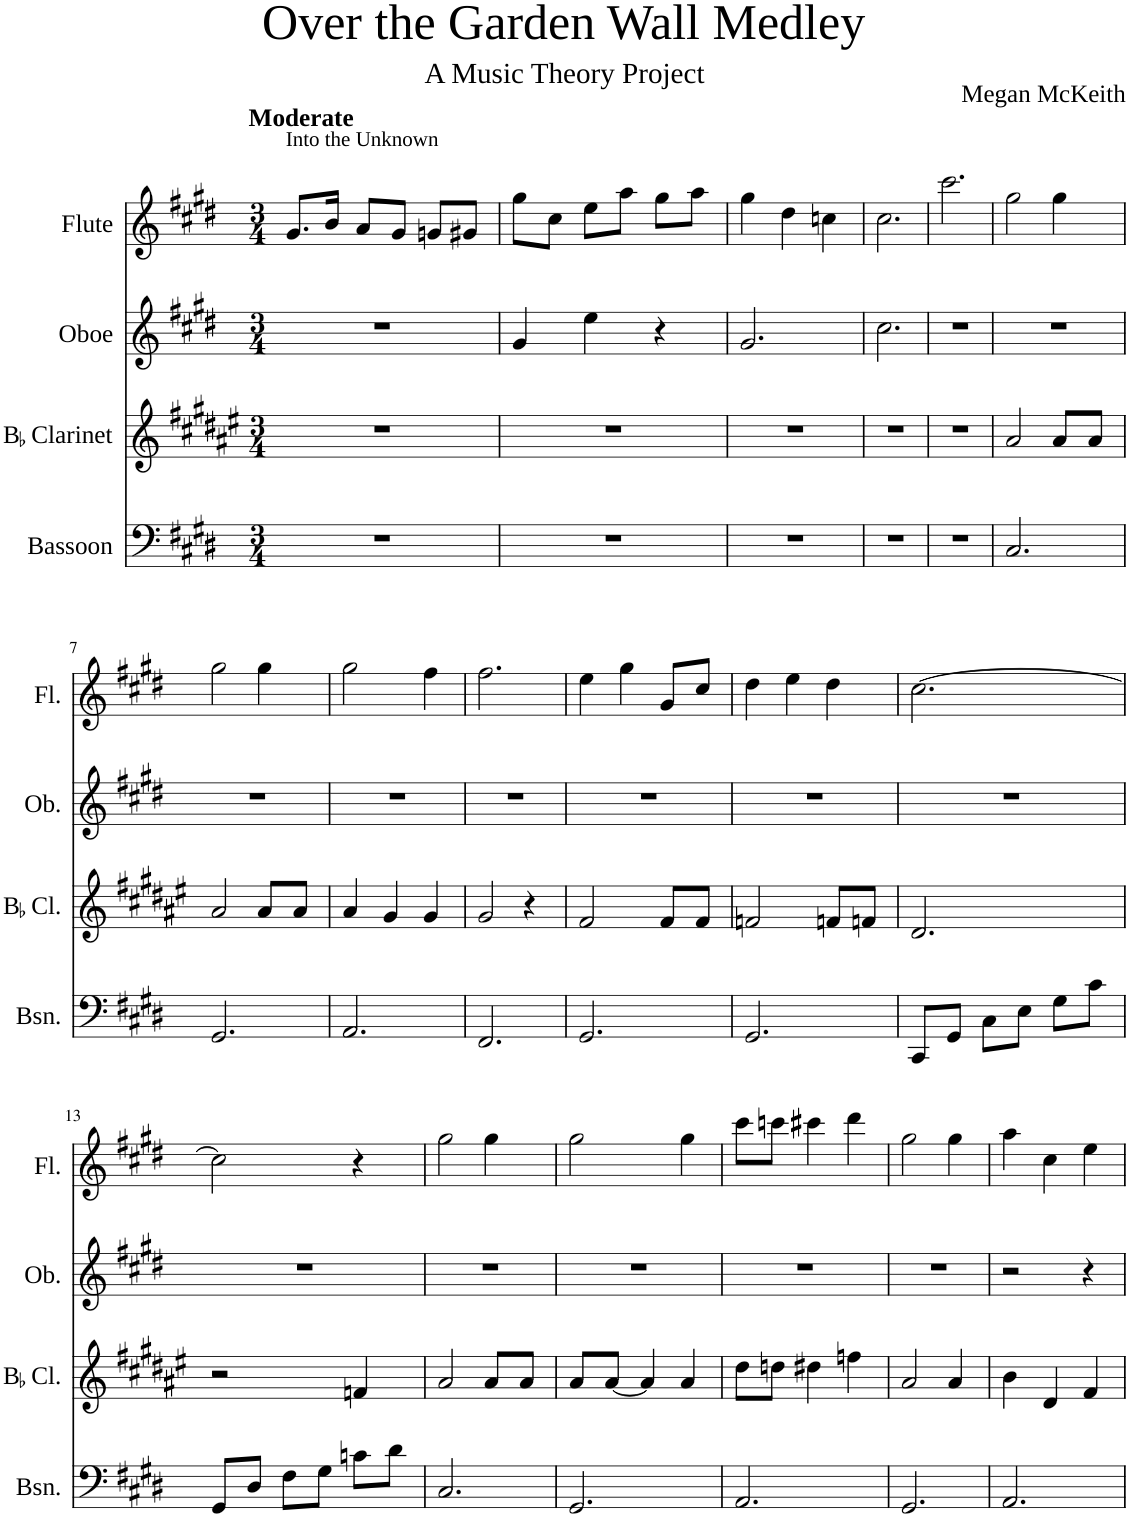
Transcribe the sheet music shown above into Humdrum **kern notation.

**kern	**kern	**kern	**kern
*part4	*part3	*part2	*part1
*staff4	*staff3	*staff2	*staff1
*I"Bassoon	*I"BaccidentalFlat Clarinet	*I"Oboe	*I"Flute
*I'Bsn.	*I'BaccidentalFlat Cl.	*I'Ob.	*I'Fl.
*clefF4	*clefG2	*clefG2	*clefG2
*	*Trd1c2	*	*
*k[f#c#g#d#]	*k[f#c#g#d#a#e#]	*k[f#c#g#d#]	*k[f#c#g#d#]
*M3/4	*M3/4	*M3/4	*M3/4
=1	=1	=1	=1
!	!	!	!LO:TX:a:t=Into the Unknown
!	!	!	!LO:TX:a:B:t=Moderate
2.r	2.r	2.r	8.g#/L
.	.	.	16b/Jk
.	.	.	8a/L
.	.	.	8g#/J
.	.	.	8gn/L
.	.	.	8g#X/J
=2	=2	=2	=2
2.r	2.r	4g#/	8gg#\L
.	.	.	8cc#\J
.	.	4ee\	8ee\L
.	.	.	8aa\J
.	.	4r	8gg#\L
.	.	.	8aa\J
=3	=3	=3	=3
2.r	2.r	2.g#/	4gg#\
.	.	.	4dd#\
.	.	.	4ccn\
=4	=4	=4	=4
2.r	2.r	2.cc#\	2.cc#\
=5	=5	=5	=5
2.r	2.r	2.r	2.ccc#\
=6	=6	=6	=6
2.C#/	2a#/	2.r	2gg#\
.	8a#/L	.	4gg#\
.	8a#/J	.	.
!!LO:LB:g=z
=7	=7	=7	=7
2.GG#/	2a#/	2.r	2gg#\
.	8a#/L	.	4gg#\
.	8a#/J	.	.
=8	=8	=8	=8
2.AA/	4a#/	2.r	2gg#\
.	4g#/	.	.
.	4g#/	.	4ff#\
=9	=9	=9	=9
2.FF#/	2g#/	2.r	2.ff#\
.	4r	.	.
=10	=10	=10	=10
2.GG#/	2f#/	2.r	4ee\
.	.	.	4gg#\
.	8f#/L	.	8g#/L
.	8f#/J	.	8cc#/J
=11	=11	=11	=11
2.GG#/	2fn/	2.r	4dd#\
.	.	.	4ee\
.	8fn/L	.	4dd#\
.	8fn/J	.	.
=12	=12	=12	=12
8CC#/L	2.d#/	2.r	[2.cc#\
8GG#/J	.	.	.
8C#\L	.	.	.
8E\J	.	.	.
8G#\L	.	.	.
8c#\J	.	.	.
!!LO:LB:g=z
=13	=13	=13	=13
8GG#/L	2r	2.r	2cc#\]
8D#/J	.	.	.
8F#\L	.	.	.
8G#\J	.	.	.
8cn\L	4fn/	.	4r
8d#\J	.	.	.
=14	=14	=14	=14
2.C#/	2a#/	2.r	2gg#\
.	8a#/L	.	4gg#\
.	8a#/J	.	.
=15	=15	=15	=15
2.GG#/	8a#/L	2.r	2gg#\
.	[8a#/J	.	.
.	4a#/]	.	.
.	4a#/	.	4gg#\
=16	=16	=16	=16
2.AA/	8dd#\L	2.r	8ccc#\L
.	8ddn\J	.	8cccn\J
.	4dd#X\	.	4ccc#X\
.	4ffn\	.	4ddd#\
=17	=17	=17	=17
2.GG#/	2a#/	2.r	2gg#\
.	4a#/	.	4gg#\
=18	=18	=18	=18
2.AA/	4b\	2r	4aa\
.	4d#/	.	4cc#\
.	4f#/	4r	4ee\
=	=	=	=
*-	*-	*-	*-
